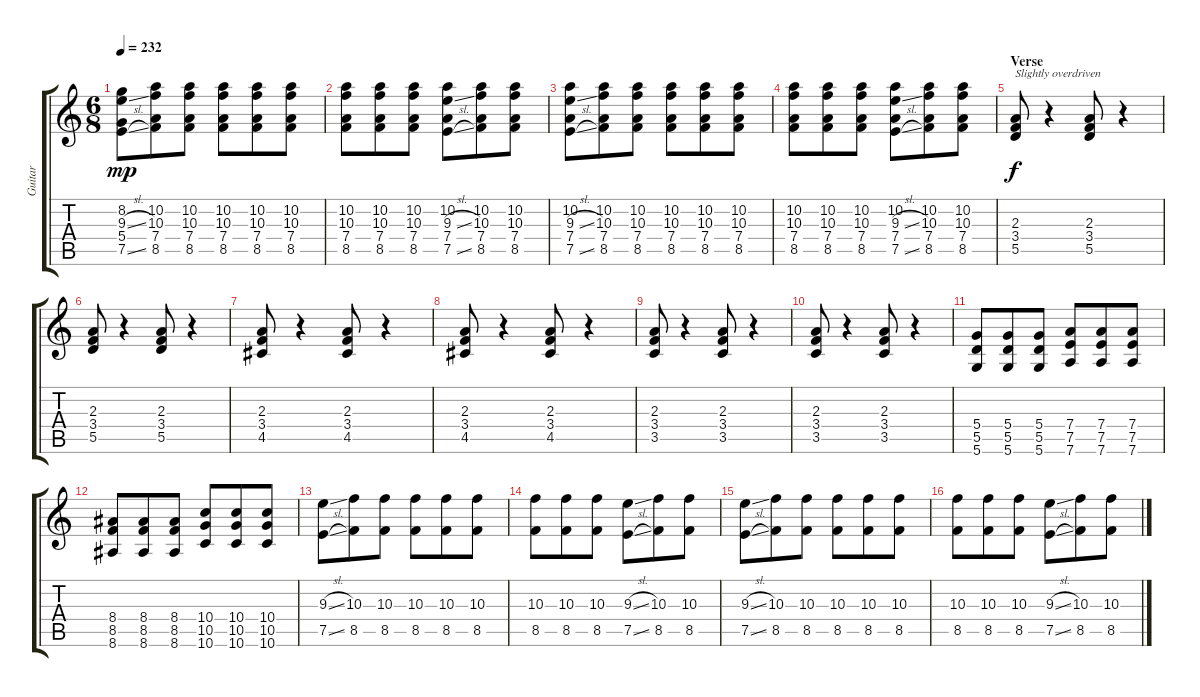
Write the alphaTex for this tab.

\track ("Guitar" "Guitar") {instrument distortionguitar}
\staff {score tabs}
\tuning (E4 B3 G3 D3 A2 D2) {hide}
\ts (6 8)
\tempo 232
\clef g2
\ks c
(8.2 9.3{sl} 5.4 7.5{sl}).8{dy mp} (10.2 10.3 7.4 8.5).8 (10.2 10.3 7.4 8.5).8 (10.2 10.3 7.4 8.5).8 (10.2 10.3 7.4 8.5).8 (10.2 10.3 7.4 8.5).8 |
(10.2 10.3 7.4 8.5).8 (10.2 10.3 7.4 8.5).8 (10.2 10.3 7.4 8.5).8 (10.2 9.3{sl} 7.4 7.5{sl}).8 (10.2 10.3 7.4 8.5).8 (10.2 10.3 7.4 8.5).8 |
(10.2 9.3{sl} 7.4 7.5{sl}).8 (10.2 10.3 7.4 8.5).8 (10.2 10.3 7.4 8.5).8 (10.2 10.3 7.4 8.5).8 (10.2 10.3 7.4 8.5).8 (10.2 10.3 7.4 8.5).8 |
(10.2 10.3 7.4 8.5).8 (10.2 10.3 7.4 8.5).8 (10.2 10.3 7.4 8.5).8 (10.2 9.3{sl} 7.4 7.5{sl}).8 (10.2 10.3 7.4 8.5).8 (10.2 10.3 7.4 8.5).8 |
\section ("" "Verse")
(2.3 3.4 5.5).8{txt "Slightly overdriven" dy f instrument electricguitarclean} r.4 (2.3 3.4 5.5).8 r.4 |
(2.3 3.4 5.5).8 r.4 (2.3 3.4 5.5).8 r.4 |
(2.3 3.4 4.5).8 r.4 (2.3 3.4 4.5).8 r.4 |
(2.3 3.4 4.5).8 r.4 (2.3 3.4 4.5).8 r.4 |
(2.3 3.4 3.5).8 r.4 (2.3 3.4 3.5).8 r.4 |
(2.3 3.4 3.5).8 r.4 (2.3 3.4 3.5).8 r.4 |
(5.4 5.5 5.6).8{instrument distortionguitar} (5.4 5.5 5.6).8 (5.4 5.5 5.6).8 (7.4 7.5 7.6).8 (7.4 7.5 7.6).8 (7.4 7.5 7.6).8 |
(8.4 8.5 8.6).8 (8.4 8.5 8.6).8 (8.4 8.5 8.6).8 (10.4 10.5 10.6).8 (10.4 10.5 10.6).8 (10.4 10.5 10.6).8 |
(9.3{sl} 7.5{sl}).8{volume 11} (10.3 8.5).8 (10.3 8.5).8 (10.3 8.5).8 (10.3 8.5).8 (10.3 8.5).8 |
(10.3 8.5).8 (10.3 8.5).8 (10.3 8.5).8 (9.3{sl} 7.5{sl}).8 (10.3 8.5).8 (10.3 8.5).8 |
(9.3{sl} 7.5{sl}).8 (10.3 8.5).8 (10.3 8.5).8 (10.3 8.5).8 (10.3 8.5).8 (10.3 8.5).8 |
(10.3 8.5).8 (10.3 8.5).8 (10.3 8.5).8 (9.3{sl} 7.5{sl}).8 (10.3 8.5).8 (10.3 8.5).8
